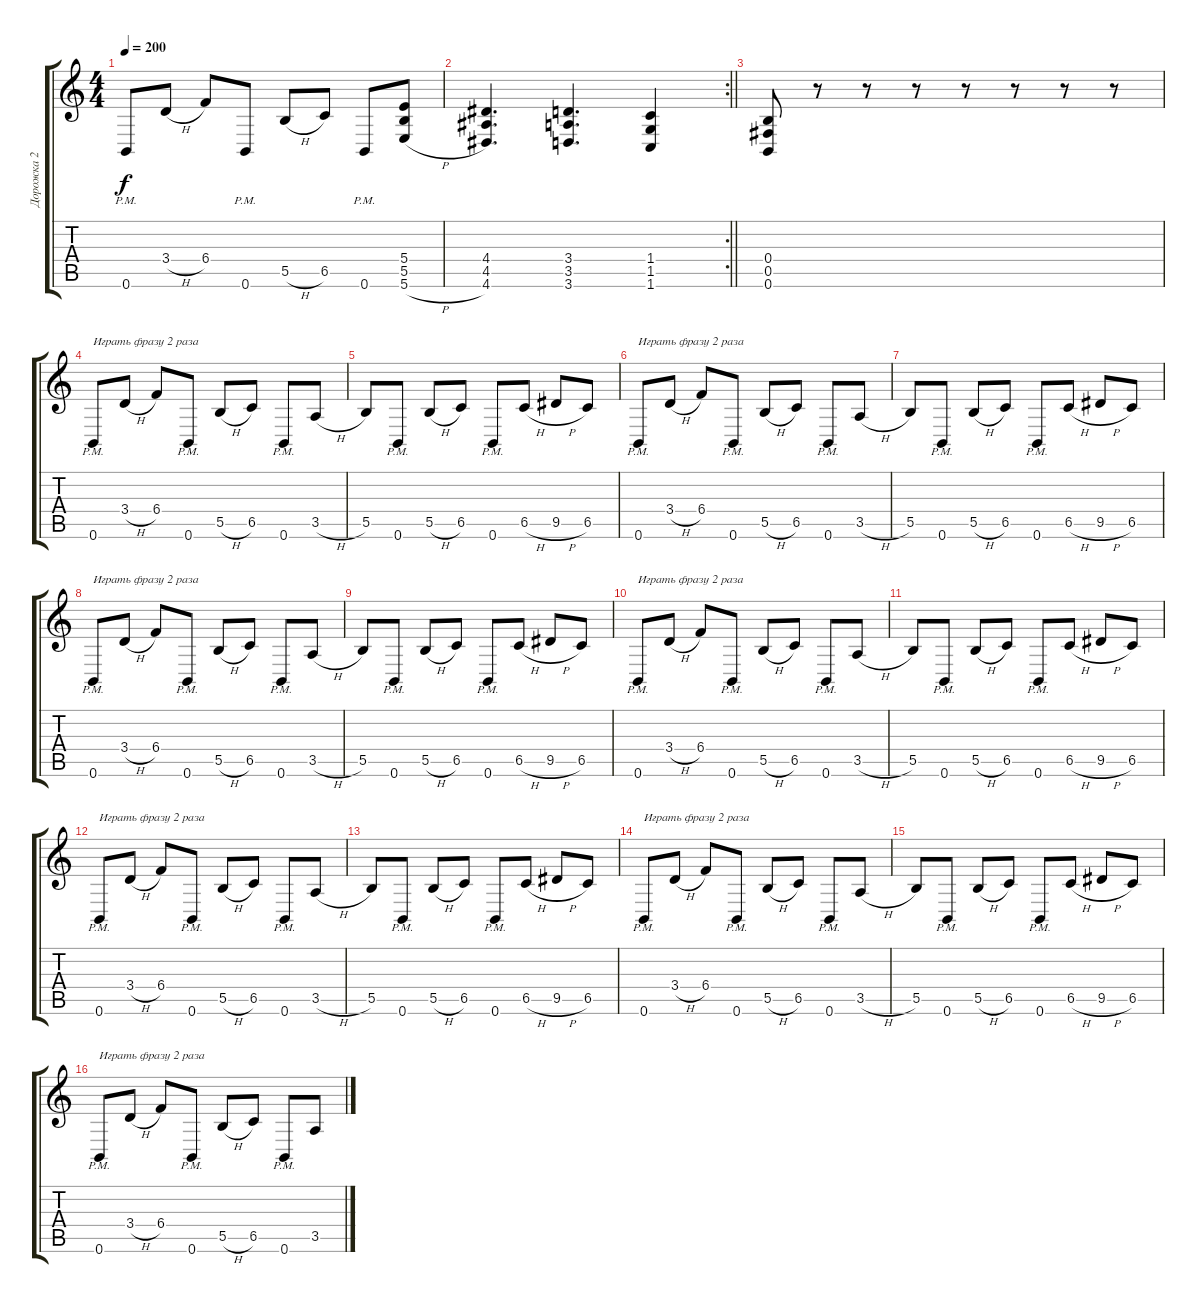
\track ("Дорожка 2" "Дорожка 2") {instrument distortionguitar}
\staff {score tabs}
\tuning (Db4 Ab3 E3 B2 Gb2 B1) {hide}
\ts (4 4)
\tempo 200
\clef g2
\ks c
0.6{pm}.8{dy f} 3.4{h}.8 6.4.8 0.6{pm}.8 5.5{h}.8 6.5.8 0.6{pm}.8 (5.4 5.5 5.6{h}).8 |
\rc 2
\barLineRight lightlight
(4.4 4.5 4.6).4{d} (3.4 3.5 3.6).4{d} (1.4 1.5 1.6).4 |
(0.4 0.5 0.6).8 r.8 r.8 r.8 r.8 r.8 r.8 r.8 |
0.6{pm}.8{txt "Играть фразу 2 раза"} 3.4{h}.8 6.4.8 0.6{pm}.8 5.5{h}.8 6.5.8 0.6{pm}.8 3.5{h}.8 |
5.5.8 0.6{pm}.8 5.5{h}.8 6.5.8 0.6{pm}.8 6.5{h}.8 9.5{h}.8 6.5.8 |
0.6{pm}.8{txt "Играть фразу 2 раза"} 3.4{h}.8 6.4.8 0.6{pm}.8 5.5{h}.8 6.5.8 0.6{pm}.8 3.5{h}.8 |
5.5.8 0.6{pm}.8 5.5{h}.8 6.5.8 0.6{pm}.8 6.5{h}.8 9.5{h}.8 6.5.8 |
0.6{pm}.8{txt "Играть фразу 2 раза"} 3.4{h}.8 6.4.8 0.6{pm}.8 5.5{h}.8 6.5.8 0.6{pm}.8 3.5{h}.8 |
5.5.8 0.6{pm}.8 5.5{h}.8 6.5.8 0.6{pm}.8 6.5{h}.8 9.5{h}.8 6.5.8 |
0.6{pm}.8{txt "Играть фразу 2 раза"} 3.4{h}.8 6.4.8 0.6{pm}.8 5.5{h}.8 6.5.8 0.6{pm}.8 3.5{h}.8 |
5.5.8 0.6{pm}.8 5.5{h}.8 6.5.8 0.6{pm}.8 6.5{h}.8 9.5{h}.8 6.5.8 |
0.6{pm}.8{txt "Играть фразу 2 раза"} 3.4{h}.8 6.4.8 0.6{pm}.8 5.5{h}.8 6.5.8 0.6{pm}.8 3.5{h}.8 |
5.5.8 0.6{pm}.8 5.5{h}.8 6.5.8 0.6{pm}.8 6.5{h}.8 9.5{h}.8 6.5.8 |
0.6{pm}.8{txt "Играть фразу 2 раза"} 3.4{h}.8 6.4.8 0.6{pm}.8 5.5{h}.8 6.5.8 0.6{pm}.8 3.5{h}.8 |
5.5.8 0.6{pm}.8 5.5{h}.8 6.5.8 0.6{pm}.8 6.5{h}.8 9.5{h}.8 6.5.8 |
0.6{pm}.8{txt "Играть фразу 2 раза"} 3.4{h}.8 6.4.8 0.6{pm}.8 5.5{h}.8 6.5.8 0.6{pm}.8 3.5{h}.8
